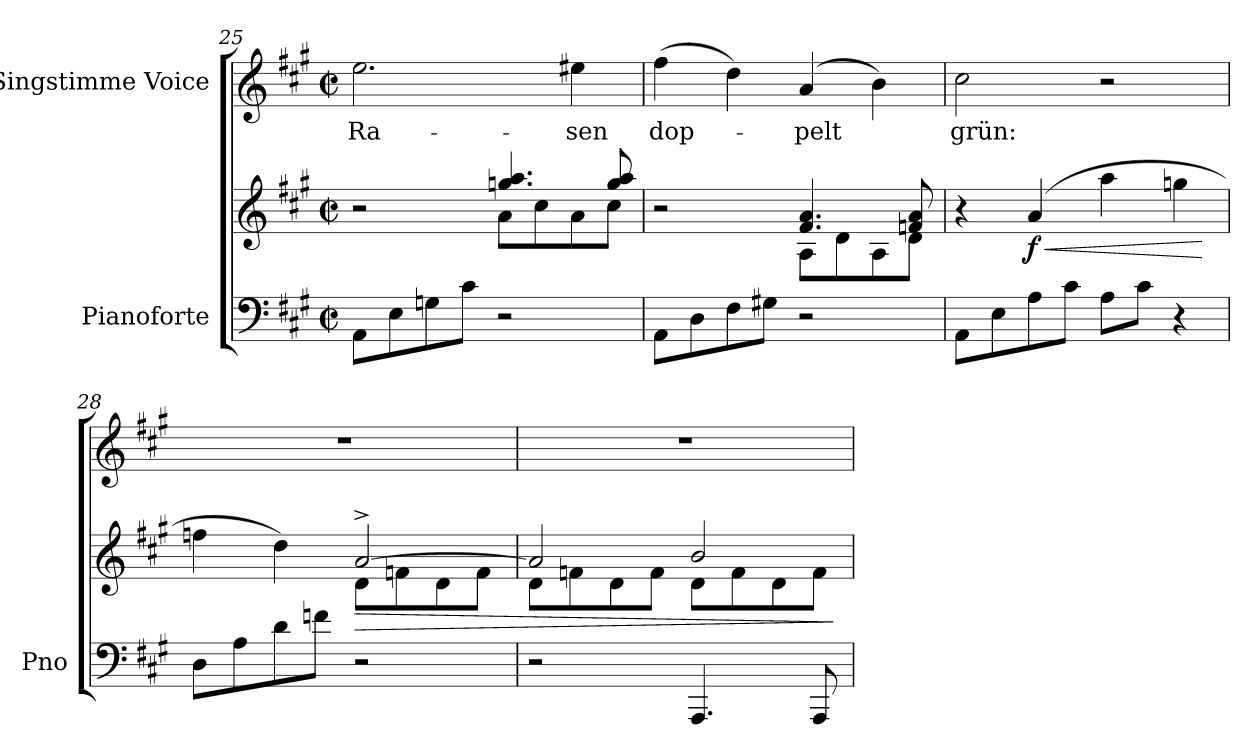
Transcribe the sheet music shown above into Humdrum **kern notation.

**kern	**kern	**dynam	**kern	**text
*part2	*part2	*part2	*part1	*part1
*staff3	*staff2	*staff2/3	*staff1	*staff1
*I"Pianoforte	*	*	*I"Singstimme Voice	*
*I'Pno	*	*	*	*
*clefF4	*clefG2	*	*clefG2	*
*k[f#c#g#]	*k[f#c#g#]	*	*k[f#c#g#]	*
*M2/2	*M2/2	*	*M2/2	*
*met(c|)	*met(c|)	*	*met(c|)	*
=25	=25	=25	=25	=25
*	*^	*	*	*
8AA\L	2r	2ryy	.	2.ee\	Ra-
8E\	.	.	.	.	.
8Gn\	.	.	.	.	.
8c#\J	.	.	.	.	.
2r	4.ggn/ 4.aa/	8a\L	.	.	.
.	.	8cc#\	.	.	.
.	.	8a\	.	4ee#X\	-sen
.	8gg/ 8aa/	8cc#\J	.	.	.
=26	=26	=26	=26	=26	=26
8AA\L	2r	2ryy	.	(4ff#\	dop-
8D\	.	.	.	.	.
8F#\	.	.	.	4dd\)	.
8G#X\J	.	.	.	.	.
2r	4.f#/ 4.a/	8A\L	.	(4a/	-pelt
.	.	8d\	.	.	.
.	.	8A\	.	4b\)	.
.	8fn/ 8a/	8d\J	.	.	.
*	*v	*v	*	*	*
=27	=27	=27	=27	=27
8AA\L	4r	.	2cc#\	grün:
8E\	.	.	.	.
!	!	!LO:HP:b	!	!
!	!	!LO:DY:n=1:b	!	!
8A\	(4a/	< f	.	.
8c#\J	.	.	.	.
8A\L	4aa\	.	2r	.
8c#\J	.	.	.	.
4r	4ggn\	.	.	.
.	.	[	.	.
=28	=28	=28	=28	=28
*	*^	*	*	*
8D\L	4ffn\	2ryy	.	1r	.
8A\	.	.	.	.	.
8d\	4dd\)	.	.	.	.
8fn\J	.	.	.	.	.
!	!	!	!LO:HP:b	!	!
2r	[>2a^>/	8d\L	>	.	.
.	.	8fn\	.	.	.
.	.	8d\	.	.	.
.	.	8f\J	.	.	.
=29	=29	=29	=29	=29	=29
2r	2a/]	8d\L	.	1r	.
.	.	8fn\	.	.	.
.	.	8d\	.	.	.
.	.	8f\J	.	.	.
4.AAA/	2b/	8d\L	.	.	.
.	.	8f\	.	.	.
.	.	8d\	.	.	.
8AAA/	.	8f\J	.	.	.
*	*v	*v	*	*	*
.	.	]	.	.
=	=	=	=	=
*-	*-	*-	*-	*-
